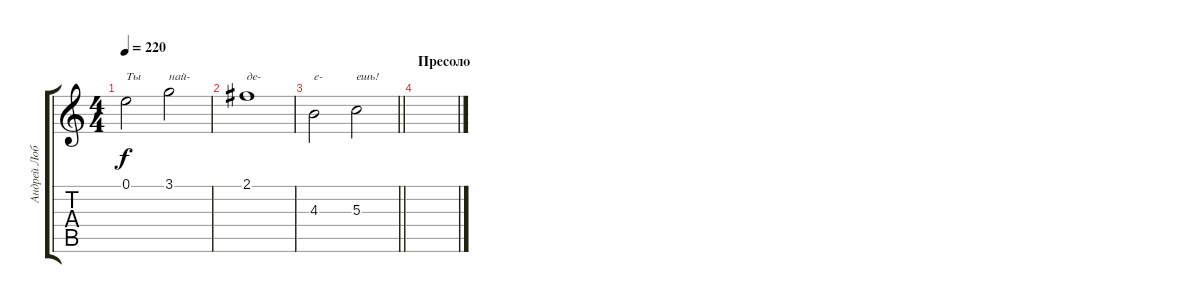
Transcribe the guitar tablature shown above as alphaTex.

\track ("Андрей Лобашев" "Андрей Лоб") {instrument contrabass}
\staff {score tabs}
\tuning (E4 B3 G3 D3 A2 E2) {hide}
\ts (4 4)
\tempo 220
\clef g2
\ks c
0.1.2{txt "Ты" dy f} 3.1.2{txt "най-"} |
2.1.1{txt "де-"} |
\barLineRight lightlight
4.3.2{txt "е-"} 5.3.2{txt "ешь!"} |
\section ("" "Пресоло")
